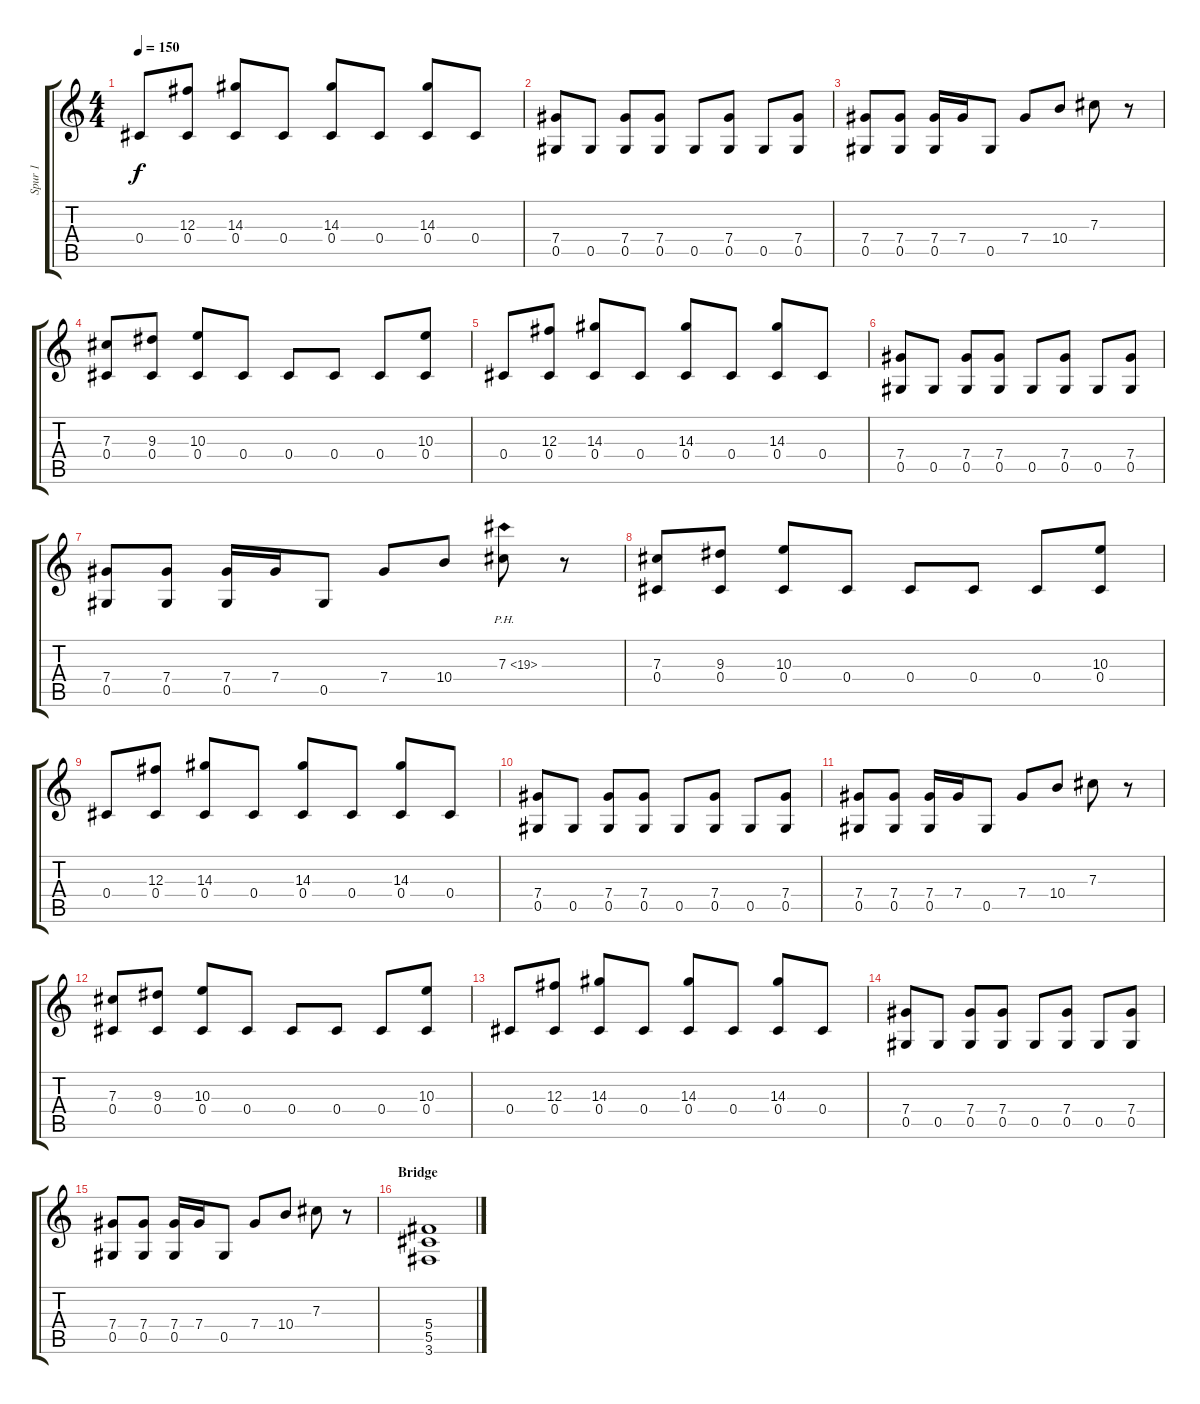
\track ("Spur 1" "Spur 1") {instrument distortionguitar}
\staff {score tabs}
\tuning (Eb4 Bb3 Gb3 Db3 Ab2 Eb2) {hide}
\ts (4 4)
\tempo 150
\clef g2
\ks c
0.4.8{dy f} (12.3 0.4).8 (14.3 0.4).8 0.4.8 (14.3 0.4).8 0.4.8 (14.3 0.4).8 0.4.8 |
(7.4 0.5).8 0.5.8 (7.4 0.5).8 (7.4 0.5).8 0.5.8 (7.4 0.5).8 0.5.8 (7.4 0.5).8 |
(7.4 0.5).8 (7.4 0.5).8 (7.4 0.5).16 7.4.16 0.5.8 7.4.8 10.4.8 7.3.8 r.8 |
(7.3 0.4).8 (9.3 0.4).8 (10.3 0.4).8 0.4.8 0.4.8 0.4.8 0.4.8 (10.3 0.4).8 |
0.4.8 (12.3 0.4).8 (14.3 0.4).8 0.4.8 (14.3 0.4).8 0.4.8 (14.3 0.4).8 0.4.8 |
(7.4 0.5).8 0.5.8 (7.4 0.5).8 (7.4 0.5).8 0.5.8 (7.4 0.5).8 0.5.8 (7.4 0.5).8 |
(7.4 0.5).8 (7.4 0.5).8 (7.4 0.5).16 7.4.16 0.5.8 7.4.8 10.4.8 7.3{ph 12}.8 r.8 |
(7.3 0.4).8 (9.3 0.4).8 (10.3 0.4).8 0.4.8 0.4.8 0.4.8 0.4.8 (10.3 0.4).8 |
0.4.8 (12.3 0.4).8 (14.3 0.4).8 0.4.8 (14.3 0.4).8 0.4.8 (14.3 0.4).8 0.4.8 |
(7.4 0.5).8 0.5.8 (7.4 0.5).8 (7.4 0.5).8 0.5.8 (7.4 0.5).8 0.5.8 (7.4 0.5).8 |
(7.4 0.5).8 (7.4 0.5).8 (7.4 0.5).16 7.4.16 0.5.8 7.4.8 10.4.8 7.3.8 r.8 |
(7.3 0.4).8 (9.3 0.4).8 (10.3 0.4).8 0.4.8 0.4.8 0.4.8 0.4.8 (10.3 0.4).8 |
0.4.8 (12.3 0.4).8 (14.3 0.4).8 0.4.8 (14.3 0.4).8 0.4.8 (14.3 0.4).8 0.4.8 |
(7.4 0.5).8 0.5.8 (7.4 0.5).8 (7.4 0.5).8 0.5.8 (7.4 0.5).8 0.5.8 (7.4 0.5).8 |
(7.4 0.5).8 (7.4 0.5).8 (7.4 0.5).16 7.4.16 0.5.8 7.4.8 10.4.8 7.3.8 r.8 |
\section ("" "Bridge")
(5.4 5.5 3.6).1{volume 13}
